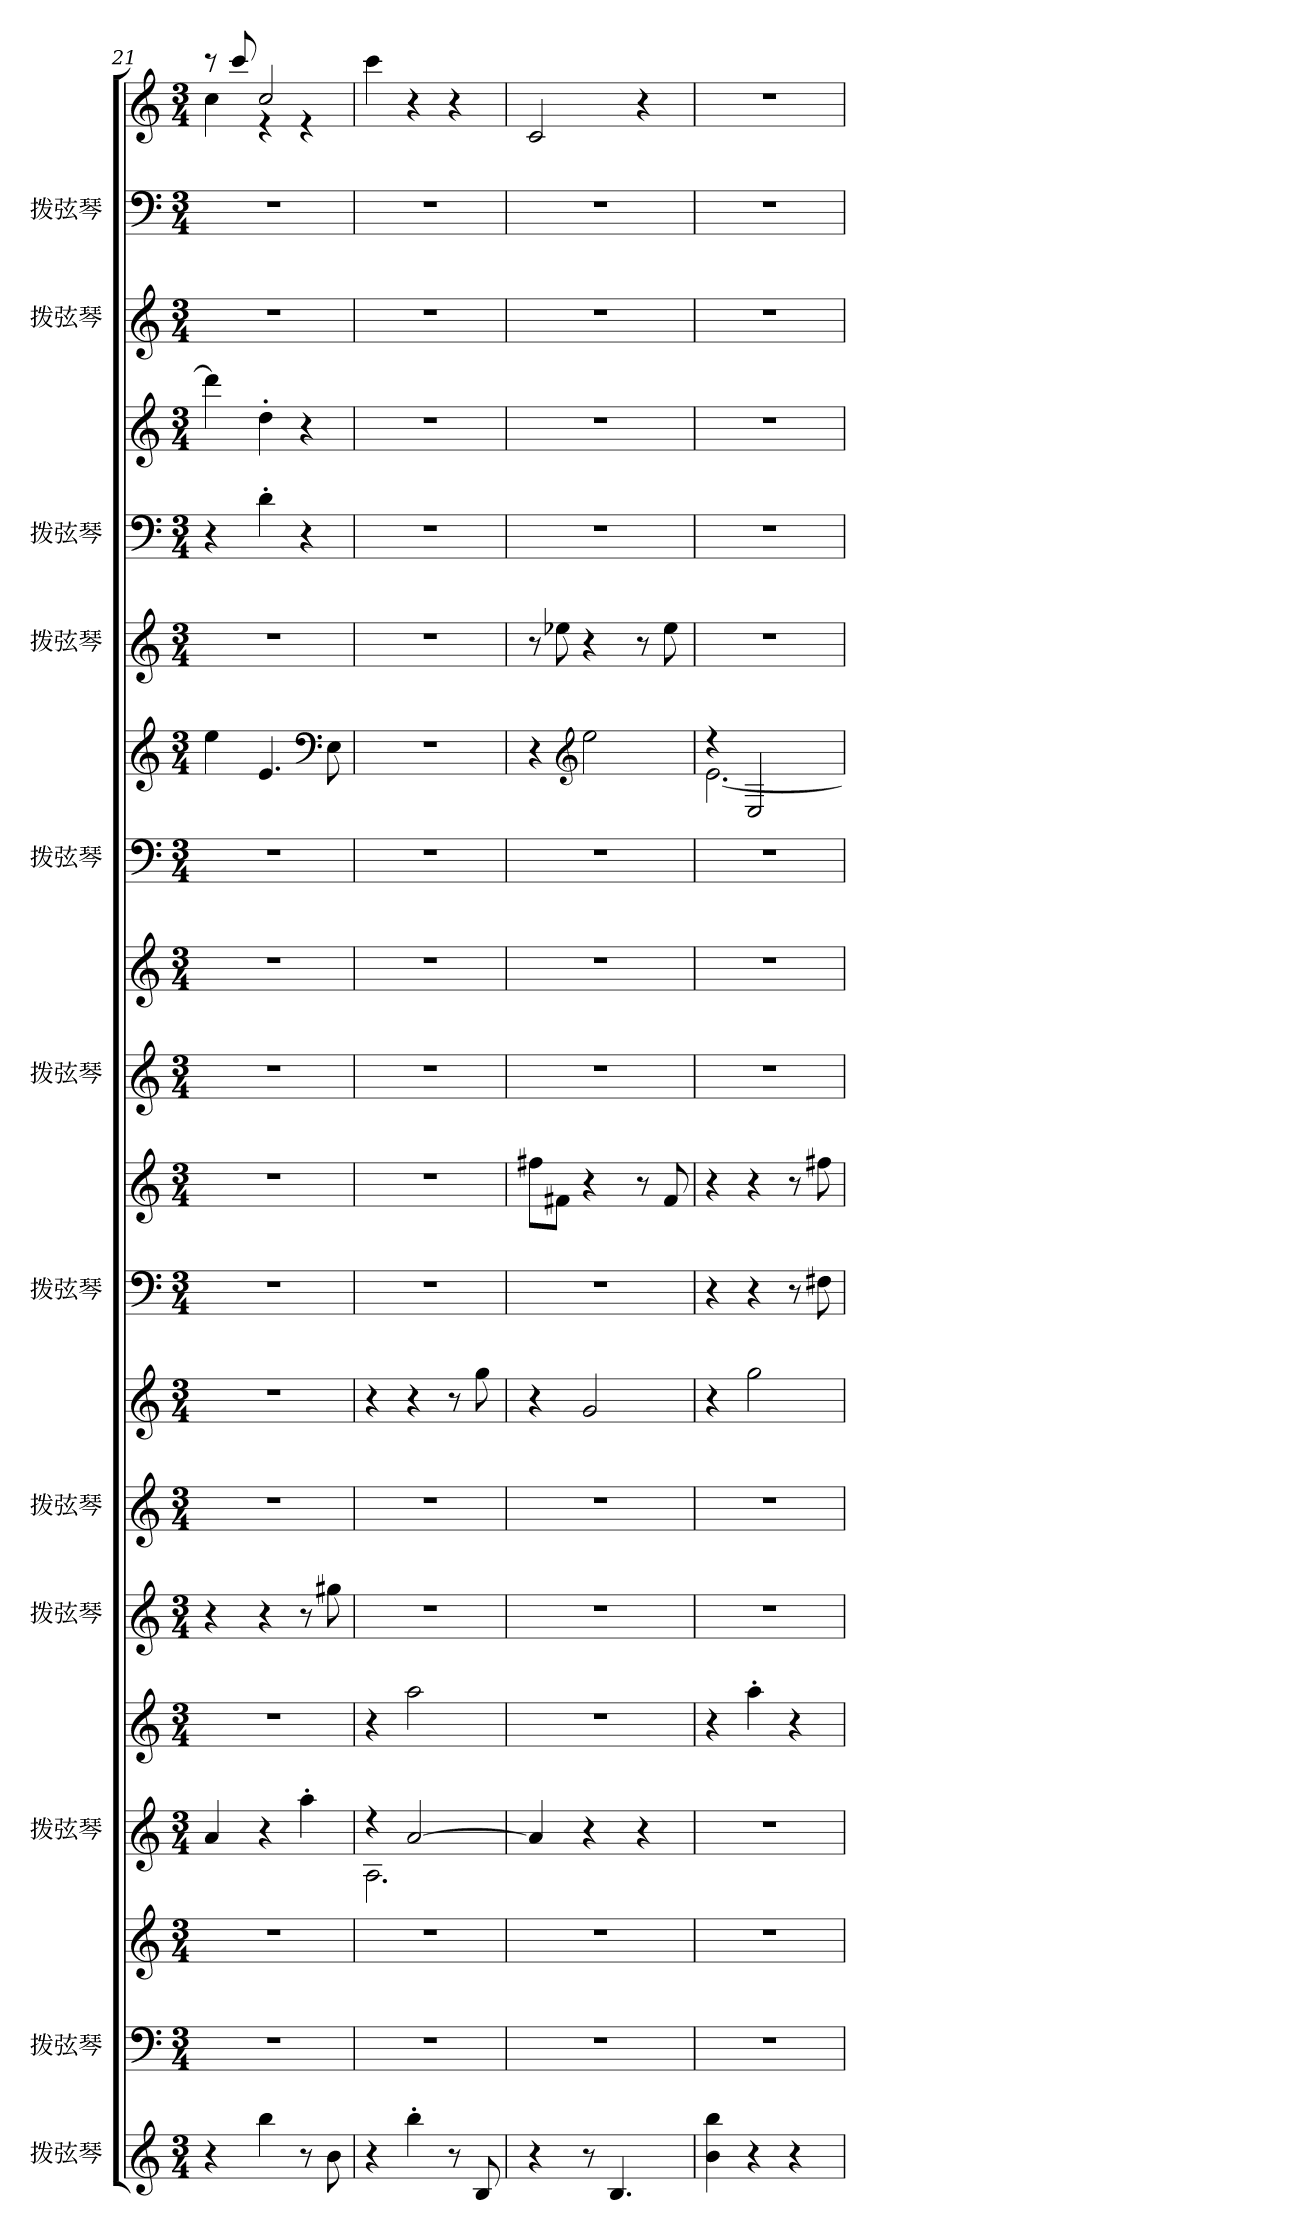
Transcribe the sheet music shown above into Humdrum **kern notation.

**kern	**kern	**kern	**kern	**kern	**kern	**kern	**kern	**kern	**kern	**kern	**kern	**kern	**kern	**kern	**kern	**kern	**kern	**kern	**kern
*part12	*part11	*part11	*part10	*part10	*part9	*part8	*part8	*part7	*part7	*part6	*part6	*part5	*part5	*part4	*part3	*part3	*part2	*part1	*part1
*staff20	*staff19	*staff18	*staff17	*staff16	*staff15	*staff14	*staff13	*staff12	*staff11	*staff10	*staff9	*staff8	*staff7	*staff6	*staff5	*staff4	*staff3	*staff2	*staff1
*I"拨弦琴	*I"拨弦琴	*	*I"拨弦琴	*	*I"拨弦琴	*I"拨弦琴	*	*I"拨弦琴	*	*I"拨弦琴	*	*I"拨弦琴	*	*I"拨弦琴	*I"拨弦琴	*	*I"拨弦琴	*I"拨弦琴	*
*clefG2	*clefF4	*clefG2	*clefG2	*clefG2	*clefG2	*clefG2	*clefG2	*clefF4	*clefG2	*clefG2	*clefG2	*clefF4	*clefG2	*clefG2	*clefF4	*clefG2	*clefG2	*clefF4	*clefG2
*k[]	*k[]	*k[]	*k[]	*k[]	*k[]	*k[]	*k[]	*k[]	*k[]	*k[]	*k[]	*k[]	*k[]	*k[]	*k[]	*k[]	*k[]	*k[]	*k[]
*M3/4	*M3/4	*M3/4	*M3/4	*M3/4	*M3/4	*M3/4	*M3/4	*M3/4	*M3/4	*M3/4	*M3/4	*M3/4	*M3/4	*M3/4	*M3/4	*M3/4	*M3/4	*M3/4	*M3/4
=21	=21	=21	=21	=21	=21	=21	=21	=21	=21	=21	=21	=21	=21	=21	=21	=21	=21	=21	=21
*	*	*	*	*	*	*	*	*	*	*	*	*	*	*	*	*	*	*	*^
4r	2.r	2.r	4a/	2.r	4r	2.r	2.r	2.r	2.r	2.r	2.r	2.r	4ee\	2.r	4r	4ddd\]	2.r	2.r	8r	4cc\
.	.	.	.	.	.	.	.	.	.	.	.	.	.	.	.	.	.	.	8ccc/	.
4bb\	.	.	4r	.	4r	.	.	.	.	.	.	.	4.e/	.	4d'\	4dd'\	.	.	2cc/	4r
8r	.	.	4aa'\	.	8r	.	.	.	.	.	.	.	.	.	4r	4r	.	.	.	4r
*	*	*	*	*	*	*	*	*	*	*	*	*	*clefF4	*	*	*	*	*	*	*
8b\	.	.	.	.	8gg#X\	.	.	.	.	.	.	.	8E\	.	.	.	.	.	.	.
*	*	*	*	*	*	*	*	*	*	*	*	*	*	*	*	*	*	*	*v	*v
=22	=22	=22	=22	=22	=22	=22	=22	=22	=22	=22	=22	=22	=22	=22	=22	=22	=22	=22	=22
*	*	*	*^	*	*	*	*	*	*	*	*	*	*	*	*	*	*	*	*
4r	2.r	2.r	4r	2.A\	4r	2.r	2.r	4r	2.r	2.r	2.r	2.r	2.r	2.r	2.r	2.r	2.r	2.r	2.r	4ccc\
4bb'\	.	.	[2a/	.	2aa\	.	.	4r	.	.	.	.	.	.	.	.	.	.	.	4r
8r	.	.	.	.	.	.	.	8r	.	.	.	.	.	.	.	.	.	.	.	4r
8B/	.	.	.	.	.	.	.	8gg\	.	.	.	.	.	.	.	.	.	.	.	.
*	*	*	*v	*v	*	*	*	*	*	*	*	*	*	*	*	*	*	*	*	*
=23	=23	=23	=23	=23	=23	=23	=23	=23	=23	=23	=23	=23	=23	=23	=23	=23	=23	=23	=23
4r	2.r	2.r	4a/]	2.r	2.r	2.r	4r	2.r	8ff#X\L	2.r	2.r	2.r	4r	8r	2.r	2.r	2.r	2.r	2c/
.	.	.	.	.	.	.	.	.	8f#X\J	.	.	.	.	8ee-X\	.	.	.	.	.
*	*	*	*	*	*	*	*	*	*	*	*	*	*clefG2	*	*	*	*	*	*
8r	.	.	4r	.	.	.	2g/	.	4r	.	.	.	2ee\	4r	.	.	.	.	.
4.B/	.	.	.	.	.	.	.	.	.	.	.	.	.	.	.	.	.	.	.
.	.	.	4r	.	.	.	.	.	8r	.	.	.	.	8r	.	.	.	.	4r
.	.	.	.	.	.	.	.	.	8f#/	.	.	.	.	8ee-\	.	.	.	.	.
=24	=24	=24	=24	=24	=24	=24	=24	=24	=24	=24	=24	=24	=24	=24	=24	=24	=24	=24	=24
*	*	*	*	*	*	*	*	*	*	*	*	*	*^	*	*	*	*	*	*
4b\ 4bb\	2.r	2.r	2.r	4r	2.r	2.r	4r	4r	4r	2.r	2.r	2.r	4r	[2.e\	2.r	2.r	2.r	2.r	2.r	2.r
4r	.	.	.	4aa'\	.	.	2gg\	4r	4r	.	.	.	2E/	.	.	.	.	.	.	.
4r	.	.	.	4r	.	.	.	8r	8r	.	.	.	.	.	.	.	.	.	.	.
.	.	.	.	.	.	.	.	8F#X\	8ff#X\	.	.	.	.	.	.	.	.	.	.	.
*	*	*	*	*	*	*	*	*	*	*	*	*	*v	*v	*	*	*	*	*	*
=	=	=	=	=	=	=	=	=	=	=	=	=	=	=	=	=	=	=	=
*-	*-	*-	*-	*-	*-	*-	*-	*-	*-	*-	*-	*-	*-	*-	*-	*-	*-	*-	*-
